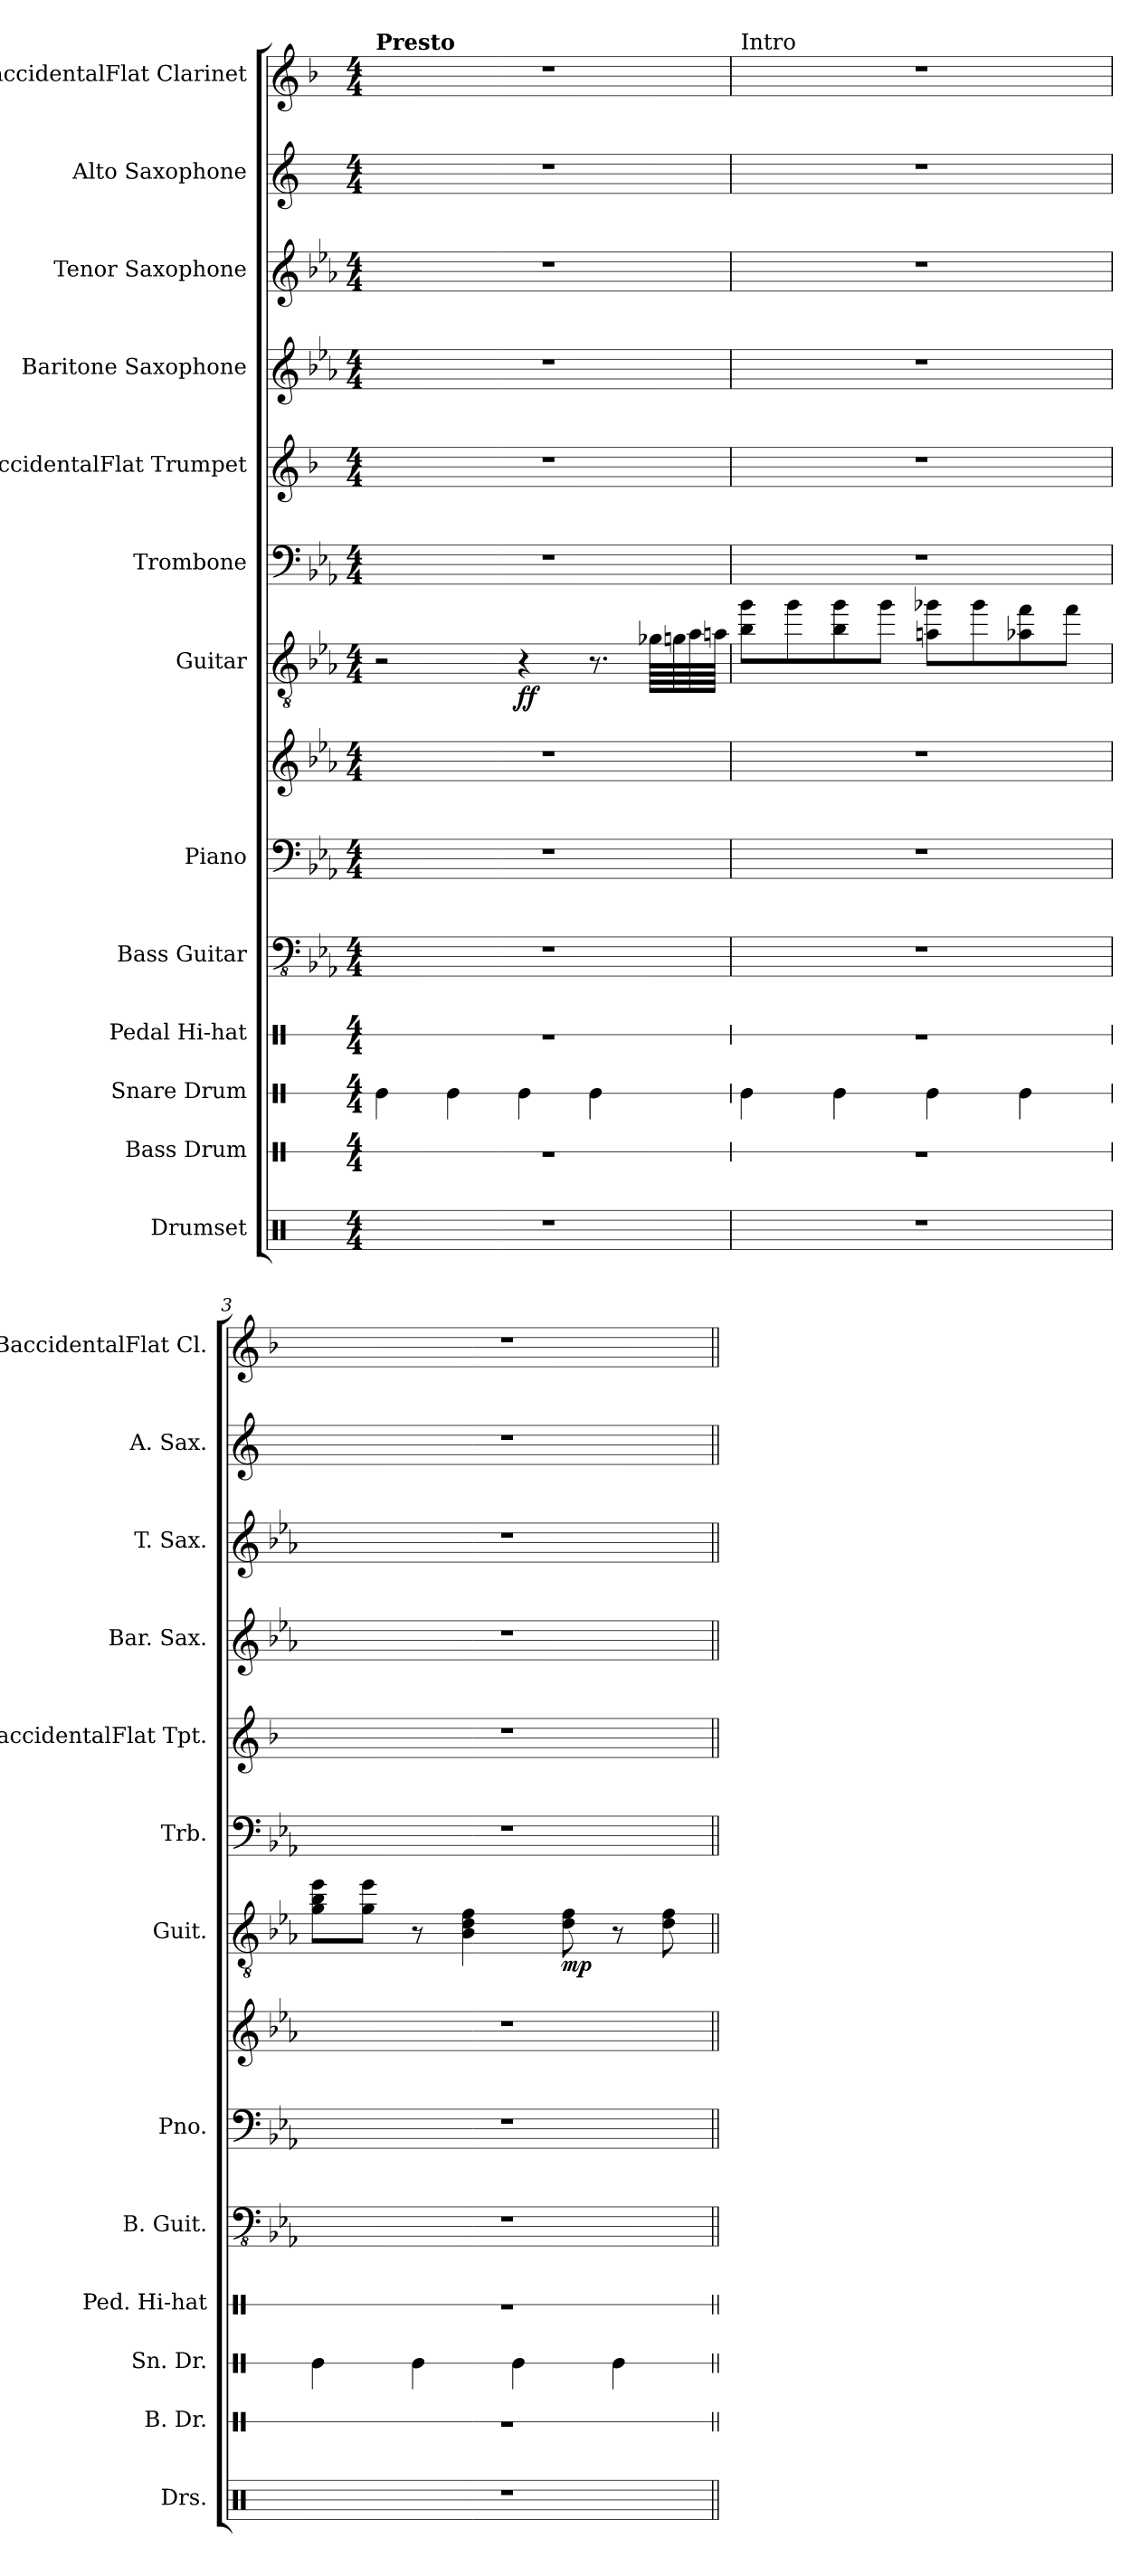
**kern	**kern	**kern	**kern	**kern	**kern	**kern	**kern	**dynam	**kern	**kern	**kern	**kern	**kern	**kern
*part13	*part12	*part11	*part10	*part9	*part8	*part8	*part7	*part7	*part6	*part5	*part4	*part3	*part2	*part1
*staff14	*staff13	*staff12	*staff11	*staff10	*staff9	*staff8	*staff7	*staff7	*staff6	*staff5	*staff4	*staff3	*staff2	*staff1
*I"Drumset	*I"Bass Drum	*I"Snare Drum	*I"Pedal Hi-hat	*I"Bass Guitar	*I"Piano	*	*I"Guitar	*	*I"Trombone	*I"BaccidentalFlat Trumpet	*I"Baritone Saxophone	*I"Tenor Saxophone	*I"Alto Saxophone	*I"BaccidentalFlat Clarinet
*I'Drs.	*I'B. Dr.	*I'Sn. Dr.	*I'Ped. Hi-hat	*I'B. Guit.	*I'Pno.	*	*I'Guit.	*	*I'Trb.	*I'BaccidentalFlat Tpt.	*I'Bar. Sax.	*I'T. Sax.	*I'A. Sax.	*I'BaccidentalFlat Cl.
*	*stria1	*stria1	*stria1	*	*	*	*	*	*	*	*	*	*	*
*clefX	*clefX	*clefX	*clefX	*clefFv4	*clefF4	*clefG2	*clefGv2	*	*clefF4	*clefG2	*clefG2	*clefG2	*clefG2	*clefG2
*	*	*	*	*	*	*	*	*	*	*ITrd1c2	*ITrd12c21	*ITrd8c14	*ITrd5c9	*ITrd1c2
*k[]	*k[]	*k[]	*k[]	*k[b-e-a-]	*k[b-e-a-]	*k[b-e-a-]	*k[b-e-a-]	*	*k[b-e-a-]	*k[b-e-a-]	*k[b-e-a-]	*k[b-e-a-]	*k[b-e-a-]	*k[b-e-a-]
*M4/4	*M4/4	*M4/4	*M4/4	*M4/4	*M4/4	*M4/4	*M4/4	*	*M4/4	*M4/4	*M4/4	*M4/4	*M4/4	*M4/4
=1	=1	=1	=1	=1	=1	=1	=1	=1	=1	=1	=1	=1	=1	=1
!	!	!	!	!	!	!	!	!	!	!	!	!	!	!LO:TX:a:B:t=Presto
1r	1r	4Re\	1r	1r	1r	1r	2r	.	1r	1r	1r	1r	1r	1r
.	.	4Re\	.	.	.	.	.	.	.	.	.	.	.	.
!	!	!	!	!	!	!	!	!LO:DY:b	!	!	!	!	!	!
.	.	4Re\	.	.	.	.	4r	ff	.	.	.	.	.	.
.	.	4Re\	.	.	.	.	8.r	.	.	.	.	.	.	.
.	.	.	.	.	.	.	64g-X\LLLL	.	.	.	.	.	.	.
.	.	.	.	.	.	.	64gn\	.	.	.	.	.	.	.
.	.	.	.	.	.	.	64a-\	.	.	.	.	.	.	.
.	.	.	.	.	.	.	64an\JJJJ	.	.	.	.	.	.	.
=2	=2	=2	=2	=2	=2	=2	=2	=2	=2	=2	=2	=2	=2	=2
!	!	!	!	!	!	!	!	!	!	!	!	!	!	!LO:TX:a:t=Intro
1r	1r	4Re\	1r	1r	1r	1r	8b-\ 8gg\L	.	1r	1r	1r	1r	1r	1r
.	.	.	.	.	.	.	8gg\	.	.	.	.	.	.	.
.	.	4Re\	.	.	.	.	8b-\ 8gg\	.	.	.	.	.	.	.
.	.	.	.	.	.	.	8gg\J	.	.	.	.	.	.	.
.	.	4Re\	.	.	.	.	8an\ 8gg-X\L	.	.	.	.	.	.	.
.	.	.	.	.	.	.	8gg-\	.	.	.	.	.	.	.
.	.	4Re\	.	.	.	.	8a-X\ 8ff\	.	.	.	.	.	.	.
.	.	.	.	.	.	.	8ff\J	.	.	.	.	.	.	.
=3	=3	=3	=3	=3	=3	=3	=3	=3	=3	=3	=3	=3	=3	=3
1r	1r	4Re\	1r	1r	1r	1r	8g\ 8b-\ 8ee-\L	.	1r	1r	1r	1r	1r	1r
.	.	.	.	.	.	.	8g\ 8ee-\J	.	.	.	.	.	.	.
.	.	4Re\	.	.	.	.	8r	.	.	.	.	.	.	.
.	.	.	.	.	.	.	4B-\ 4d\ 4f\	.	.	.	.	.	.	.
.	.	4Re\	.	.	.	.	.	.	.	.	.	.	.	.
!	!	!	!	!	!	!	!	!LO:DY:b	!	!	!	!	!	!
.	.	.	.	.	.	.	8d\ 8f\	mp	.	.	.	.	.	.
.	.	4Re\	.	.	.	.	8r	.	.	.	.	.	.	.
.	.	.	.	.	.	.	8d\ 8f\	.	.	.	.	.	.	.
=||	=||	=||	=||	=||	=||	=||	=||	=||	=||	=||	=||	=||	=||	=||
*-	*-	*-	*-	*-	*-	*-	*-	*-	*-	*-	*-	*-	*-	*-
